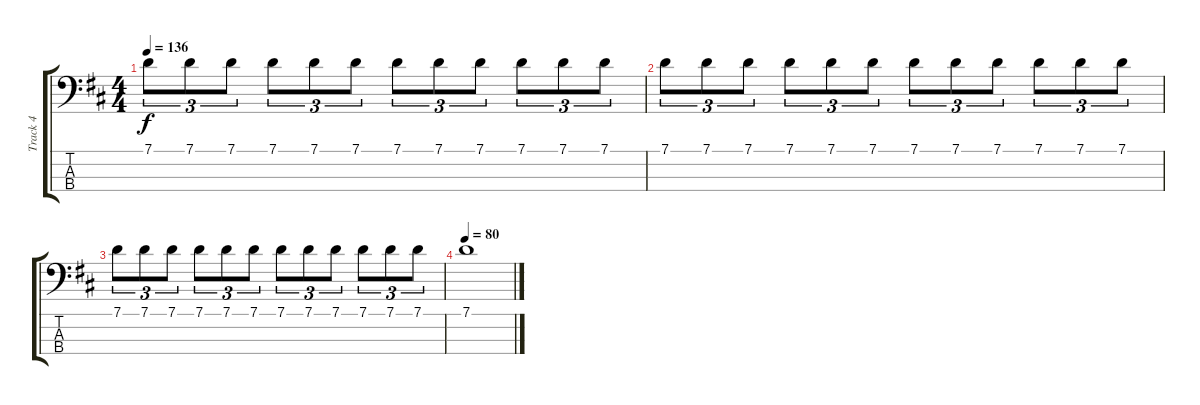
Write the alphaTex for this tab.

\track ("Track 4" "Track 4") {instrument electricbassfinger}
\staff {score tabs}
\tuning (G2 D2 A1 E1) {hide}
\ts (4 4)
\tempo 136
\clef f4
\ks d
7.1.8{tu (3 2) dy f} 7.1.8{tu (3 2)} 7.1.8{tu (3 2)} 7.1.8{tu (3 2)} 7.1.8{tu (3 2)} 7.1.8{tu (3 2)} 7.1.8{tu (3 2)} 7.1.8{tu (3 2)} 7.1.8{tu (3 2)} 7.1.8{tu (3 2)} 7.1.8{tu (3 2)} 7.1.8{tu (3 2)} |
7.1.8{tu (3 2)} 7.1.8{tu (3 2)} 7.1.8{tu (3 2)} 7.1.8{tu (3 2)} 7.1.8{tu (3 2)} 7.1.8{tu (3 2)} 7.1.8{tu (3 2)} 7.1.8{tu (3 2)} 7.1.8{tu (3 2)} 7.1.8{tu (3 2)} 7.1.8{tu (3 2)} 7.1.8{tu (3 2)} |
7.1.8{tu (3 2)} 7.1.8{tu (3 2)} 7.1.8{tu (3 2)} 7.1.8{tu (3 2)} 7.1.8{tu (3 2)} 7.1.8{tu (3 2)} 7.1.8{tu (3 2)} 7.1.8{tu (3 2)} 7.1.8{tu (3 2)} 7.1.8{tu (3 2)} 7.1.8{tu (3 2)} 7.1.8{tu (3 2)} |
\tempo 80
7.1.1
